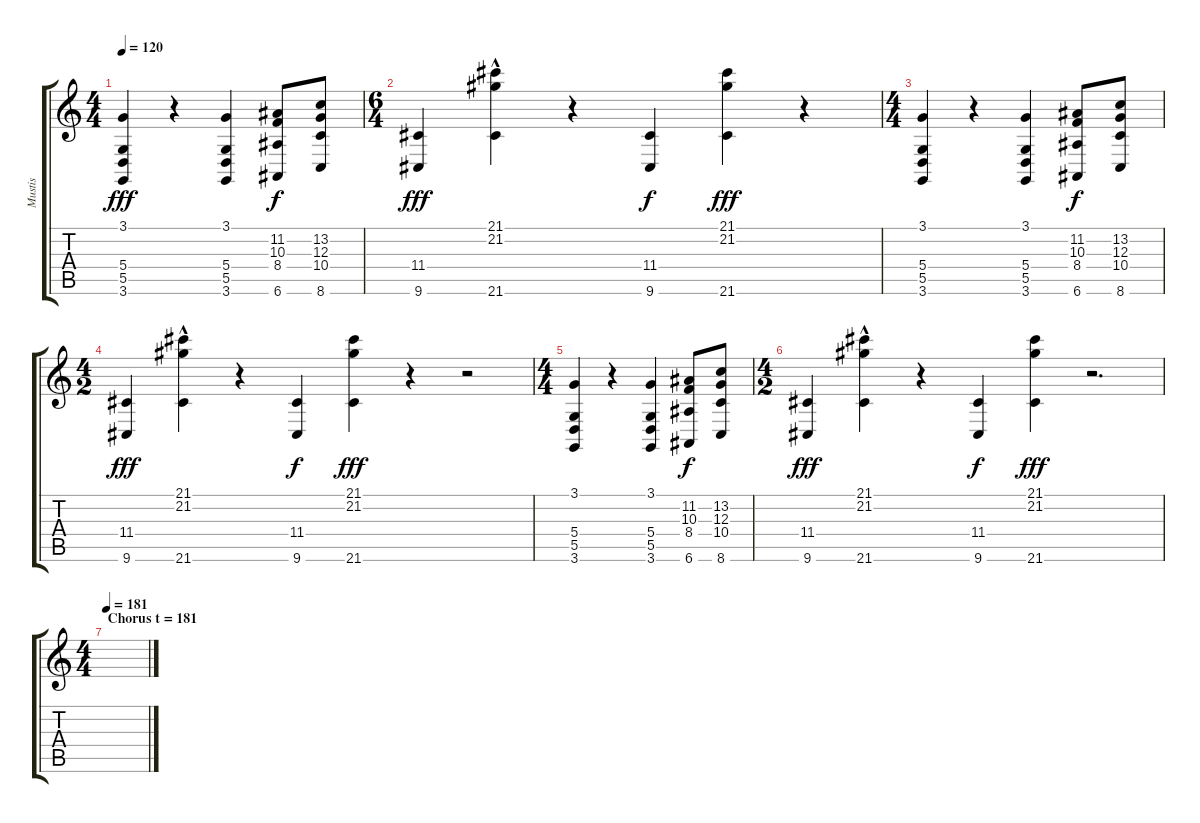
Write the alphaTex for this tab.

\track ("Mustis" "Mustis") {instrument violin}
\staff {score tabs}
\tuning (E4 B3 G3 D3 A2 E2) {hide}
\ts (4 4)
\tempo 120
\clef g2
\ks c
(3.1 5.4 5.5 3.6).4{dy fff} r.4 (3.1 5.4 5.5 3.6).4 (11.2 10.3 8.4 6.6).8{dy f} (13.2 12.3 10.4 8.6).8 |
\ts (6 4)
(11.4 9.6).4{dy fff} (21.1 21.2 21.6{hac}).4 r.4 (11.4 9.6).4{dy f} (21.1 21.2 21.6).4{dy fff} r.4 |
\ts (4 4)
(3.1 5.4 5.5 3.6).4 r.4 (3.1 5.4 5.5 3.6).4 (11.2 10.3 8.4 6.6).8{dy f} (13.2 12.3 10.4 8.6).8 |
\ts (4 2)
(11.4 9.6).4{dy fff} (21.1 21.2 21.6{hac}).4 r.4 (11.4 9.6).4{dy f} (21.1 21.2 21.6).4{dy fff} r.4 r.2 |
\ts (4 4)
(3.1 5.4 5.5 3.6).4 r.4 (3.1 5.4 5.5 3.6).4 (11.2 10.3 8.4 6.6).8{dy f} (13.2 12.3 10.4 8.6).8 |
\ts (4 2)
(11.4 9.6).4{dy fff} (21.1 21.2 21.6{hac}).4 r.4 (11.4 9.6).4{dy f} (21.1 21.2 21.6).4{dy fff} r.2{d} |
\ts (4 4)
\section ("" "Chorus t = 181")
\tempo 181
